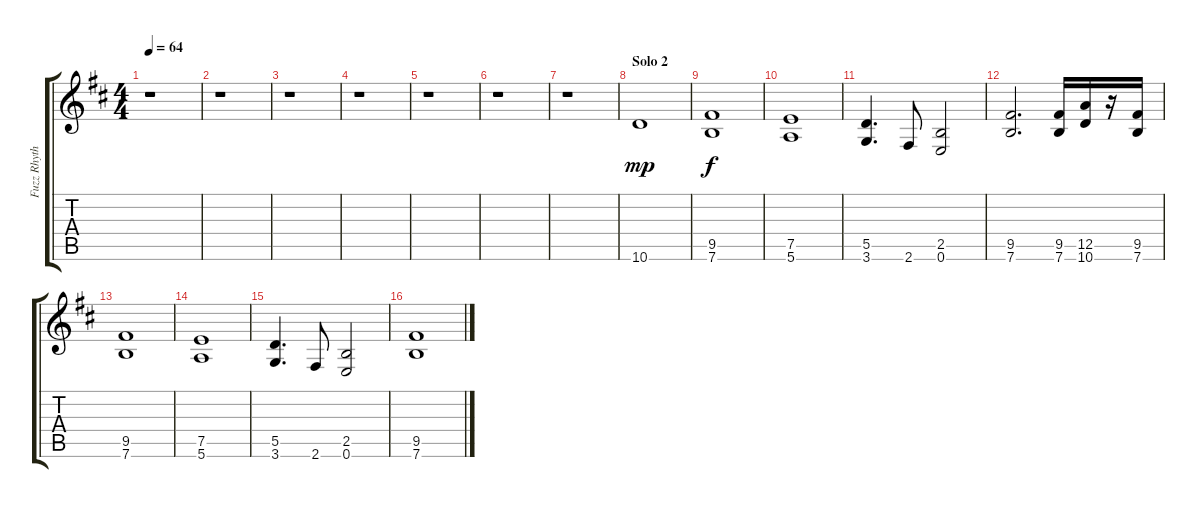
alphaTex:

\track ("Fuzz Rhythm" "Fuzz Rhyth") {instrument guitarharmonics}
\staff {score tabs}
\tuning (E4 B3 G3 D3 A2 E2) {hide}
\ts (4 4)
\tempo 64
\clef g2
\ks d
r.1{dy mp} |
r.1 |
r.1 |
r.1 |
r.1 |
r.1 |
r.1 |
\section ("" "Solo 2")
10.6.1 |
(9.5 7.6).1{dy f} |
(7.5 5.6).1 |
(5.5 3.6).4{d} 2.6.8 (2.5 0.6).2 |
(9.5 7.6).2{d} (9.5 7.6).16 (12.5 10.6).16 r.16 (9.5 7.6).16 |
(9.5 7.6).1 |
(7.5 5.6).1 |
(5.5 3.6).4{d} 2.6.8 (2.5 0.6).2 |
(9.5 7.6).1
